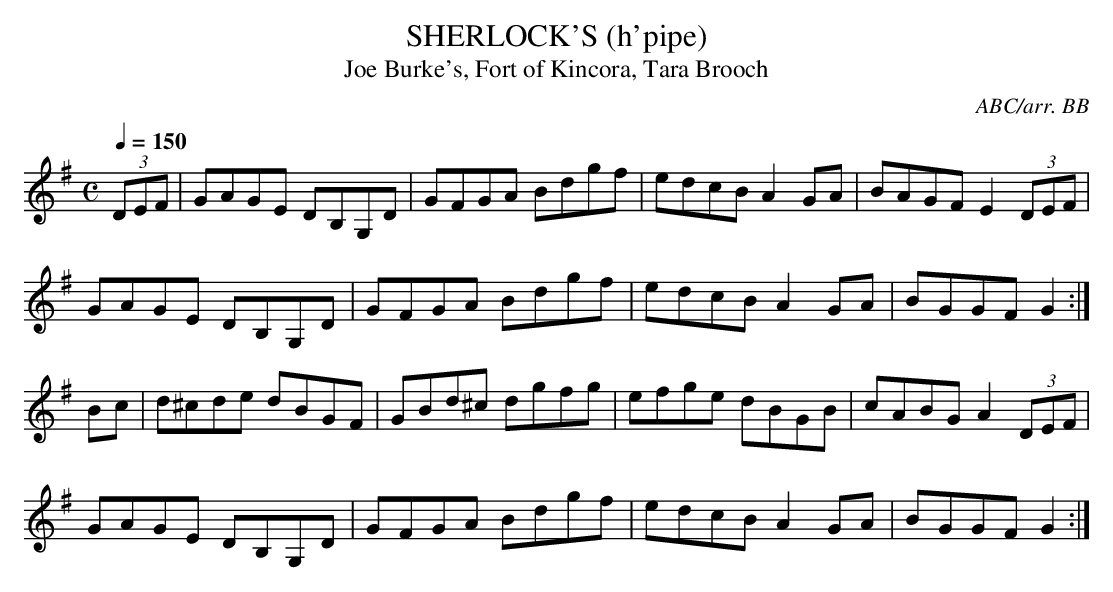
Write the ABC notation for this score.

X:1
T:SHERLOCK'S (h'pipe)
T:Joe Burke's, Fort of Kincora, Tara Brooch
C:ABC/arr. BB
M:C
Q:1/4=150
L:1/8
K:G
(3DEF|GAGE DB,G,D|GFGA Bdgf|edcB A2GA|BAGF E2 (3DEF|
GAGE DB,G,D|GFGA Bdgf|edcB A2GA| BGGF G2 :|
Bc|d^cde dBGF|GBd^c dgfg|efge dBGB|cABG A2 (3DEF|
GAGE DB,G,D|GFGA Bdgf|edcB A2GA|BGGF G2 :|
